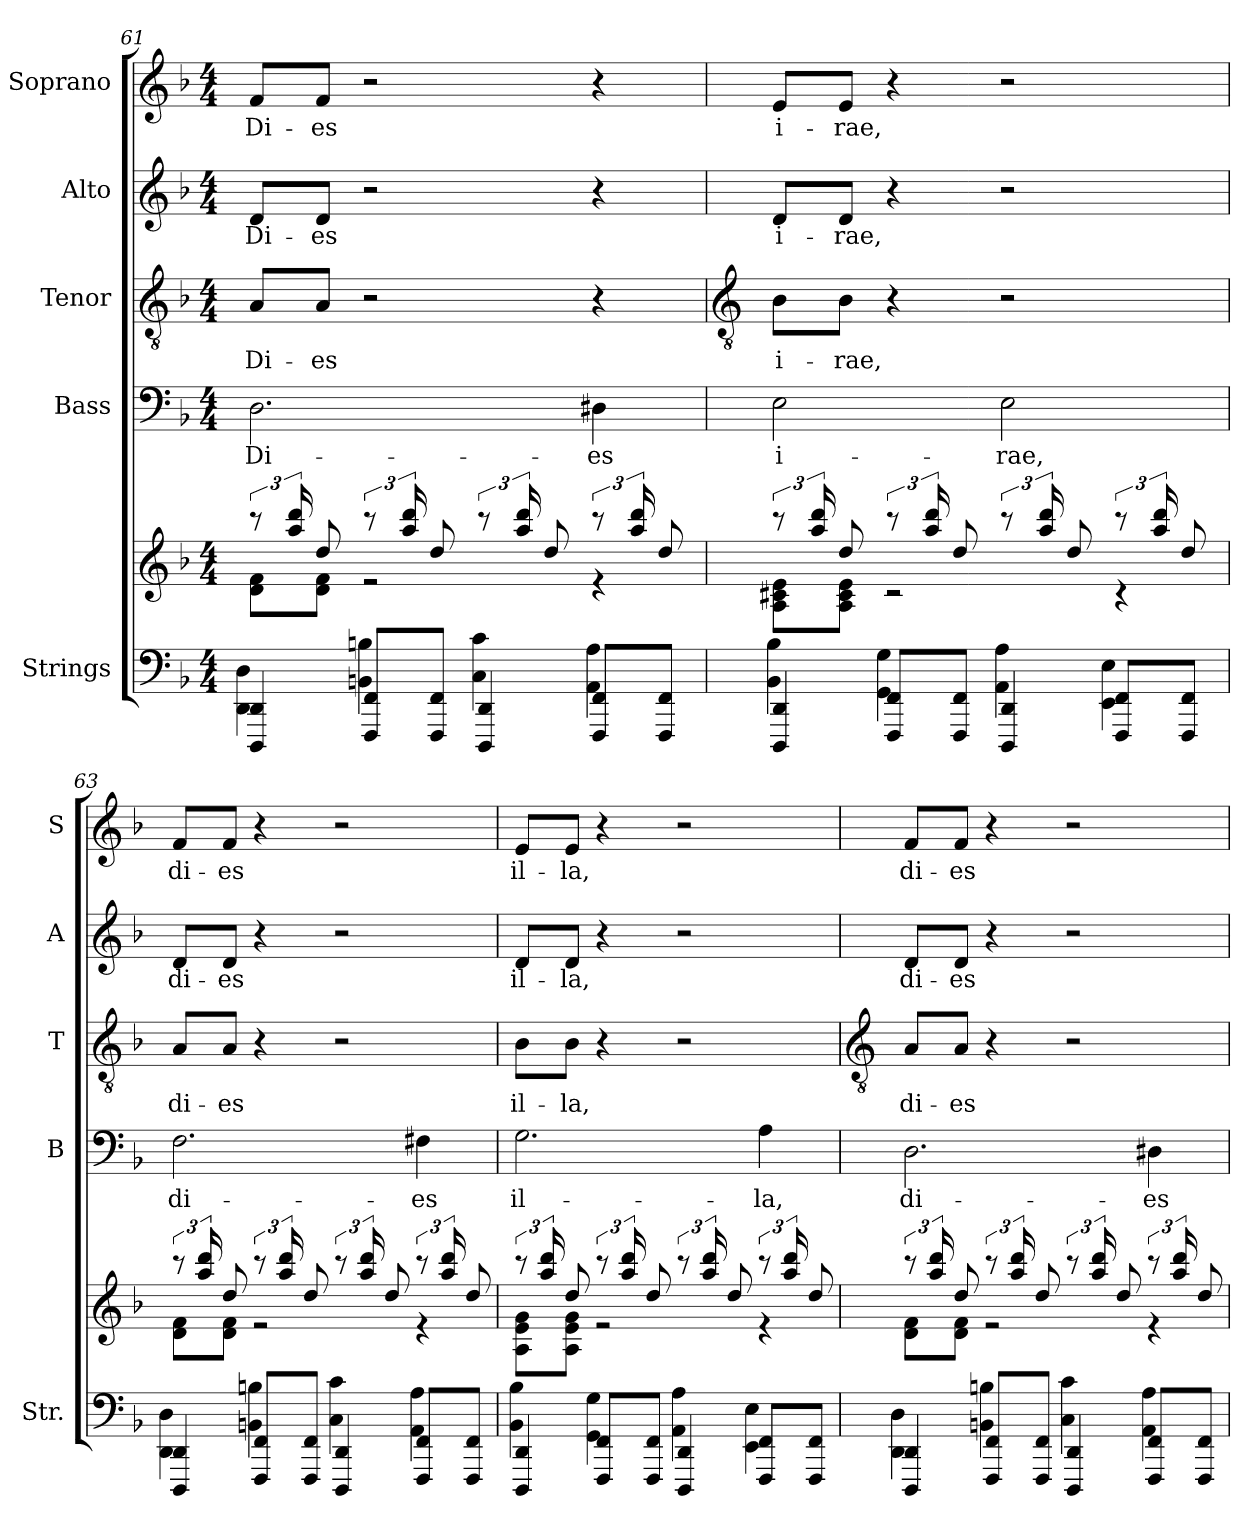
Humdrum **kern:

**kern	**kern	**kern	**text	**kern	**text	**kern	**text	**kern	**text
*part5	*part5	*part4	*part4	*part3	*part3	*part2	*part2	*part1	*part1
*staff6	*staff5	*staff4	*staff4	*staff3	*staff3	*staff2	*staff2	*staff1	*staff1
*I"Strings	*	*I"Bass	*	*I"Tenor	*	*I"Alto	*	*I"Soprano	*
*I'Str.	*	*I'B	*	*I'T	*	*I'A	*	*I'S	*
*clefF4	*clefG2	*clefF4	*	*clefGv2	*	*clefG2	*	*clefG2	*
*k[b-]	*k[b-]	*k[b-]	*	*k[b-]	*	*k[b-]	*	*k[b-]	*
*F:	*F:	*F:	*	*F:	*	*F:	*	*F:	*
*M4/4	*M4/4	*M4/4	*	*M4/4	*	*M4/4	*	*M4/4	*
=61	=61	=61	=61	=61	=61	=61	=61	=61	=61
*^	*^	*	*	*	*	*	*	*	*
!	!	!	!	!	!LO:LY:b	!	!LO:LY:b	!	!LO:LY:b	!	!LO:LY:b
4DDD/ 4DD/	4DD\ 4D\	12r	8d\ 8f\L	2.D	Di-	8AL	Di-	8dL	Di-	8fL	Di-
.	.	24aa/ 24ddd/LL	.	.	.	.	.	.	.	.	.
!	!	!	!	!	!	!	!LO:LY:b	!	!LO:LY:b	!	!LO:LY:b
.	.	8dd/J	8d\ 8f\J	.	.	8AJ	-es	8dJ	-es	8fJ	-es
8FFF/ 8FF/L	4BBn\ 4Bn\	12r	2r	.	.	2r	.	2r	.	2r	.
.	.	24aa/ 24ddd/LL	.	.	.	.	.	.	.	.	.
8FFF/ 8FF/J	.	8dd/J	.	.	.	.	.	.	.	.	.
4DDD/ 4DD/	4C\ 4c\	12r	.	.	.	.	.	.	.	.	.
.	.	24aa/ 24ddd/LL	.	.	.	.	.	.	.	.	.
.	.	8dd/J	.	.	.	.	.	.	.	.	.
!	!	!	!	!	!LO:LY:b	!	!	!	!	!	!
8FFF/ 8FF/L	4AA\ 4A\	12r	4r	4D#X	-es	4r	.	4r	.	4r	.
.	.	24aa/ 24ddd/LL	.	.	.	.	.	.	.	.	.
8FFF/ 8FF/J	.	8dd/J	.	.	.	.	.	.	.	.	.
!!LO:LB:g=z
=62	=62	=62	=62	=62	=62	=62	=62	=62	=62	=62	=62
*	*	*	*	*	*	*clefGv2	*	*	*	*	*
!	!	!	!	!	!LO:LY:b	!	!LO:LY:b	!	!LO:LY:b	!	!LO:LY:b
4DDD/ 4DD/	4BB-\ 4B-\	12r	8A\ 8c#X\ 8e\L	2E	i-	8B-L	i-	8dL	i-	8eL	i-
.	.	24aa/ 24ddd/LL	.	.	.	.	.	.	.	.	.
!	!	!	!	!	!	!	!LO:LY:b	!	!LO:LY:b	!	!LO:LY:b
.	.	8dd/J	8A\ 8c#\ 8e\J	.	.	8B-J	-rae,	8dJ	-rae,	8eJ	-rae,
8FFF/ 8FF/L	4GG\ 4G\	12r	2r	.	.	4r	.	4r	.	4r	.
.	.	24aa/ 24ddd/LL	.	.	.	.	.	.	.	.	.
8FFF/ 8FF/J	.	8dd/J	.	.	.	.	.	.	.	.	.
!	!	!	!	!	!LO:LY:b	!	!	!	!	!	!
4DDD/ 4DD/	4AA\ 4A\	12r	.	2E	-rae,	2r	.	2r	.	2r	.
.	.	24aa/ 24ddd/LL	.	.	.	.	.	.	.	.	.
.	.	8dd/J	.	.	.	.	.	.	.	.	.
8FFF/ 8FF/L	4EE\ 4E\	12r	4r	.	.	.	.	.	.	.	.
.	.	24aa/ 24ddd/LL	.	.	.	.	.	.	.	.	.
8FFF/ 8FF/J	.	8dd/J	.	.	.	.	.	.	.	.	.
=63	=63	=63	=63	=63	=63	=63	=63	=63	=63	=63	=63
!	!	!	!	!	!LO:LY:b	!	!LO:LY:b	!	!LO:LY:b	!	!LO:LY:b
4DDD/ 4DD/	4DD\ 4D\	12r	8d\ 8f\L	2.F	di-	8AL	di-	8dL	di-	8fL	di-
.	.	24aa/ 24ddd/LL	.	.	.	.	.	.	.	.	.
!	!	!	!	!	!	!	!LO:LY:b	!	!LO:LY:b	!	!LO:LY:b
.	.	8dd/J	8d\ 8f\J	.	.	8AJ	-es	8dJ	-es	8fJ	-es
8FFF/ 8FF/L	4BBn\ 4Bn\	12r	2r	.	.	4r	.	4r	.	4r	.
.	.	24aa/ 24ddd/LL	.	.	.	.	.	.	.	.	.
8FFF/ 8FF/J	.	8dd/J	.	.	.	.	.	.	.	.	.
4DDD/ 4DD/	4C\ 4c\	12r	.	.	.	2r	.	2r	.	2r	.
.	.	24aa/ 24ddd/LL	.	.	.	.	.	.	.	.	.
.	.	8dd/J	.	.	.	.	.	.	.	.	.
!	!	!	!	!	!LO:LY:b	!	!	!	!	!	!
8FFF/ 8FF/L	4AA\ 4A\	12r	4r	4F#X	-es	.	.	.	.	.	.
.	.	24aa/ 24ddd/LL	.	.	.	.	.	.	.	.	.
8FFF/ 8FF/J	.	8dd/J	.	.	.	.	.	.	.	.	.
=64	=64	=64	=64	=64	=64	=64	=64	=64	=64	=64	=64
!	!	!	!	!	!LO:LY:b	!	!LO:LY:b	!	!LO:LY:b	!	!LO:LY:b
4DDD/ 4DD/	4BB-\ 4B-\	12r	8A\ 8e\ 8g\L	2.G	il-	8B-L	il-	8dL	il-	8eL	il-
.	.	24aa/ 24ddd/LL	.	.	.	.	.	.	.	.	.
!	!	!	!	!	!	!	!LO:LY:b	!	!LO:LY:b	!	!LO:LY:b
.	.	8dd/J	8A\ 8e\ 8g\J	.	.	8B-J	-la,	8dJ	-la,	8eJ	-la,
8FFF/ 8FF/L	4GG\ 4G\	12r	2r	.	.	4r	.	4r	.	4r	.
.	.	24aa/ 24ddd/LL	.	.	.	.	.	.	.	.	.
8FFF/ 8FF/J	.	8dd/J	.	.	.	.	.	.	.	.	.
4DDD/ 4DD/	4AA\ 4A\	12r	.	.	.	2r	.	2r	.	2r	.
.	.	24aa/ 24ddd/LL	.	.	.	.	.	.	.	.	.
.	.	8dd/J	.	.	.	.	.	.	.	.	.
!	!	!	!	!	!LO:LY:b	!	!	!	!	!	!
8FFF/ 8FF/L	4EE\ 4E\	12r	4r	4A	-la,	.	.	.	.	.	.
.	.	24aa/ 24ddd/LL	.	.	.	.	.	.	.	.	.
8FFF/ 8FF/J	.	8dd/J	.	.	.	.	.	.	.	.	.
!!LO:LB:g=z
=65	=65	=65	=65	=65	=65	=65	=65	=65	=65	=65	=65
*	*	*	*	*	*	*clefGv2	*	*	*	*	*
!	!	!	!	!	!LO:LY:b	!	!LO:LY:b	!	!LO:LY:b	!	!LO:LY:b
4DDD/ 4DD/	4DD\ 4D\	12r	8d\ 8f\L	2.D	di-	8AL	di-	8dL	di-	8fL	di-
.	.	24aa/ 24ddd/LL	.	.	.	.	.	.	.	.	.
!	!	!	!	!	!	!	!LO:LY:b	!	!LO:LY:b	!	!LO:LY:b
.	.	8dd/J	8d\ 8f\J	.	.	8AJ	-es	8dJ	-es	8fJ	-es
8FFF/ 8FF/L	4BBn\ 4Bn\	12r	2r	.	.	4r	.	4r	.	4r	.
.	.	24aa/ 24ddd/LL	.	.	.	.	.	.	.	.	.
8FFF/ 8FF/J	.	8dd/J	.	.	.	.	.	.	.	.	.
4DDD/ 4DD/	4C\ 4c\	12r	.	.	.	2r	.	2r	.	2r	.
.	.	24aa/ 24ddd/LL	.	.	.	.	.	.	.	.	.
.	.	8dd/J	.	.	.	.	.	.	.	.	.
!	!	!	!	!	!LO:LY:b	!	!	!	!	!	!
8FFF/ 8FF/L	4AA\ 4A\	12r	4r	4D#X	-es	.	.	.	.	.	.
.	.	24aa/ 24ddd/LL	.	.	.	.	.	.	.	.	.
8FFF/ 8FF/J	.	8dd/J	.	.	.	.	.	.	.	.	.
*v	*v	*	*	*	*	*	*	*	*	*	*
*	*v	*v	*	*	*	*	*	*	*	*
=	=	=	=	=	=	=	=	=	=
*-	*-	*-	*-	*-	*-	*-	*-	*-	*-
